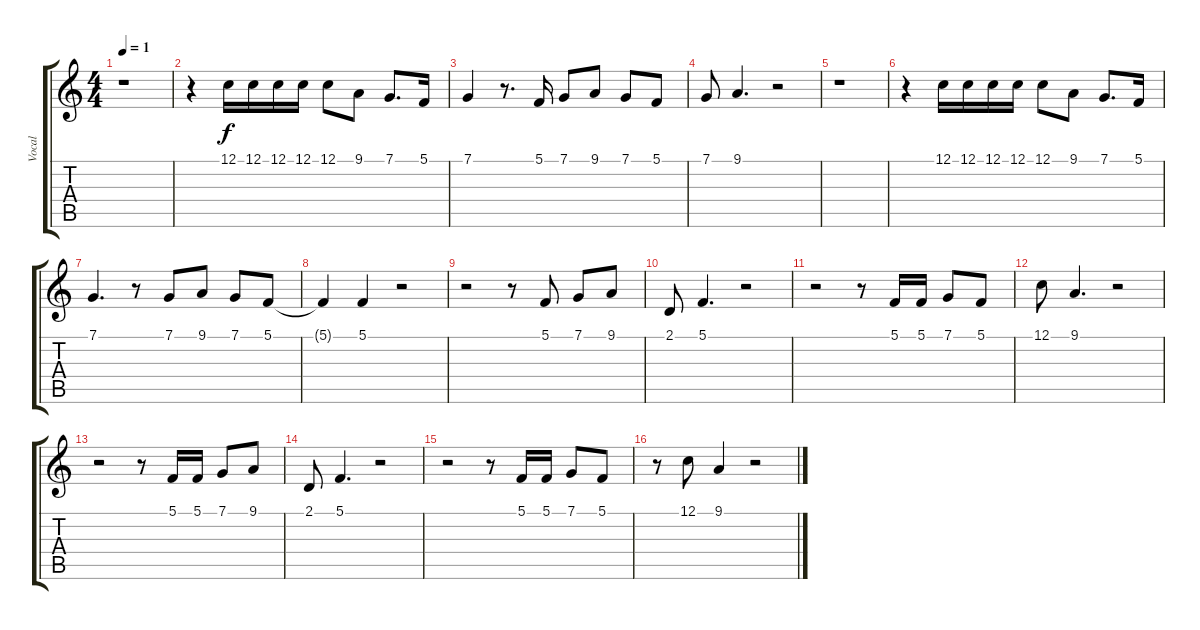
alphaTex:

\track ("Vocal" "Vocal") {instrument lead6voice}
\staff {score tabs}
\tuning (C4 Bb3 E3 B2 Gb2 Db2) {hide}
\ts (4 4)
\tempo 1
\clef g2
\ks c
r.1{dy f} |
r.4 12.1.16 12.1.16 12.1.16 12.1.16 12.1.8 9.1.8 7.1.8{d} 5.1.16 |
7.1.4 r.8{d} 5.1.16 7.1.8 9.1.8 7.1.8 5.1.8 |
7.1.8 9.1.4{d} r.2 |
r.1 |
r.4 12.1.16 12.1.16 12.1.16 12.1.16 12.1.8 9.1.8 7.1.8{d} 5.1.16 |
7.1.4{d} r.8 7.1.8 9.1.8 7.1.8 5.1.8 |
5.1{t}.4 5.1.4 r.2 |
r.2 r.8 5.1.8 7.1.8 9.1.8 |
2.1.8 5.1.4{d} r.2 |
r.2 r.8 5.1.16 5.1.16 7.1.8 5.1.8 |
12.1.8 9.1.4{d} r.2 |
r.2 r.8 5.1.16 5.1.16 7.1.8 9.1.8 |
2.1.8 5.1.4{d} r.2 |
r.2 r.8 5.1.16 5.1.16 7.1.8 5.1.8 |
r.8 12.1.8 9.1.4 r.2
